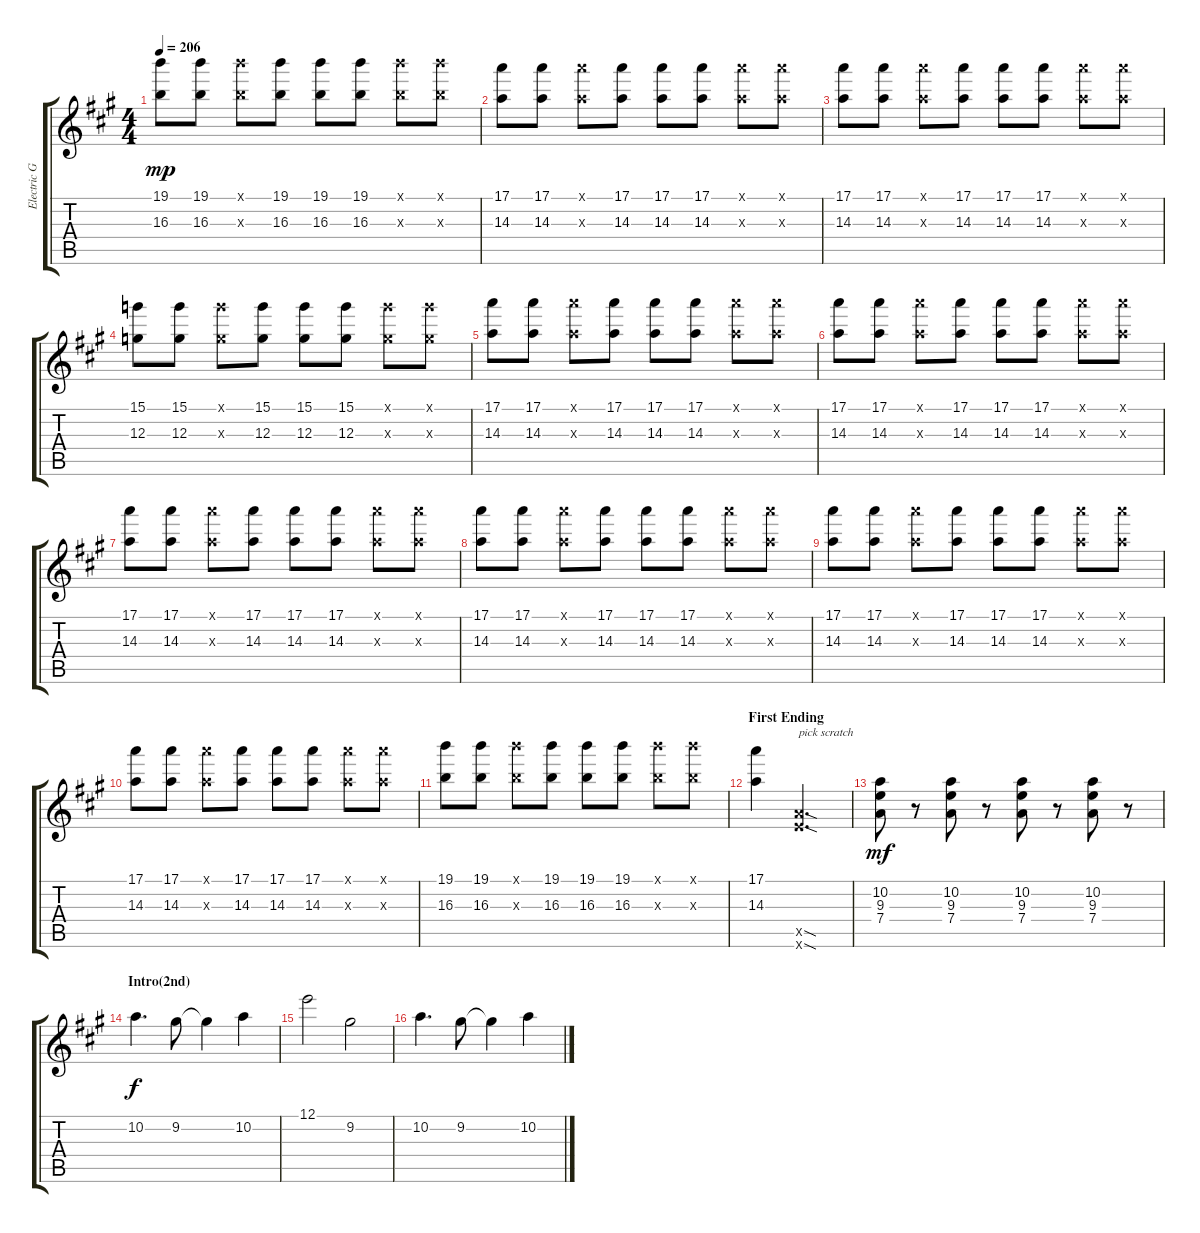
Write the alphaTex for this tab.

\track ("Electric Guitar" "Electric G") {instrument distortionguitar}
\staff {score tabs}
\tuning (E4 B3 G3 D3 A2 E2) {hide}
\ts (4 4)
\tempo 206
\clef g2
\ks a
(19.1 16.3).8{dy mp} (19.1 16.3).8 (19.1{x} 16.3{x}).8 (19.1 16.3).8 (19.1 16.3).8 (19.1 16.3).8 (19.1{x} 16.3{x}).8 (19.1{x} 16.3{x}).8 |
(17.1 14.3).8 (17.1 14.3).8 (17.1{x} 14.3{x}).8 (17.1 14.3).8 (17.1 14.3).8 (17.1 14.3).8 (17.1{x} 14.3{x}).8 (17.1{x} 14.3{x}).8 |
(17.1 14.3).8 (17.1 14.3).8 (17.1{x} 14.3{x}).8 (17.1 14.3).8 (17.1 14.3).8 (17.1 14.3).8 (17.1{x} 14.3{x}).8 (17.1{x} 14.3{x}).8 |
(15.1 12.3).8 (15.1 12.3).8 (15.1{x} 12.3{x}).8 (15.1 12.3).8 (15.1 12.3).8 (15.1 12.3).8 (15.1{x} 12.3{x}).8 (15.1{x} 12.3{x}).8 |
(17.1 14.3).8 (17.1 14.3).8 (17.1{x} 14.3{x}).8 (17.1 14.3).8 (17.1 14.3).8 (17.1 14.3).8 (17.1{x} 14.3{x}).8 (17.1{x} 14.3{x}).8 |
(17.1 14.3).8 (17.1 14.3).8 (17.1{x} 14.3{x}).8 (17.1 14.3).8 (17.1 14.3).8 (17.1 14.3).8 (17.1{x} 14.3{x}).8 (17.1{x} 14.3{x}).8 |
(17.1 14.3).8 (17.1 14.3).8 (17.1{x} 14.3{x}).8 (17.1 14.3).8 (17.1 14.3).8 (17.1 14.3).8 (17.1{x} 14.3{x}).8 (17.1{x} 14.3{x}).8 |
(17.1 14.3).8 (17.1 14.3).8 (17.1{x} 14.3{x}).8 (17.1 14.3).8 (17.1 14.3).8 (17.1 14.3).8 (17.1{x} 14.3{x}).8 (17.1{x} 14.3{x}).8 |
(17.1 14.3).8 (17.1 14.3).8 (17.1{x} 14.3{x}).8 (17.1 14.3).8 (17.1 14.3).8 (17.1 14.3).8 (17.1{x} 14.3{x}).8 (17.1{x} 14.3{x}).8 |
(17.1 14.3).8 (17.1 14.3).8 (17.1{x} 14.3{x}).8 (17.1 14.3).8 (17.1 14.3).8 (17.1 14.3).8 (17.1{x} 14.3{x}).8 (17.1{x} 14.3{x}).8 |
(19.1 16.3).8 (19.1 16.3).8 (19.1{x} 16.3{x}).8 (19.1 16.3).8 (19.1 16.3).8 (19.1 16.3).8 (19.1{x} 16.3{x}).8 (19.1{x} 16.3{x}).8 |
\section ("" "First Ending")
(17.1 14.3).4 (12.5{sod x} 12.6{sod x}).2{d txt "pick scratch"} |
(10.2 9.3 7.4).8{dy mf} r.8 (10.2 9.3 7.4).8 r.8 (10.2 9.3 7.4).8 r.8 (10.2 9.3 7.4).8 r.8 |
\section ("" "Intro(2nd)")
10.2.4{d dy f} 9.2.8 9.2{t}.4 10.2.4 |
12.1.2 9.2.2 |
10.2.4{d} 9.2.8 9.2{t}.4 10.2.4
